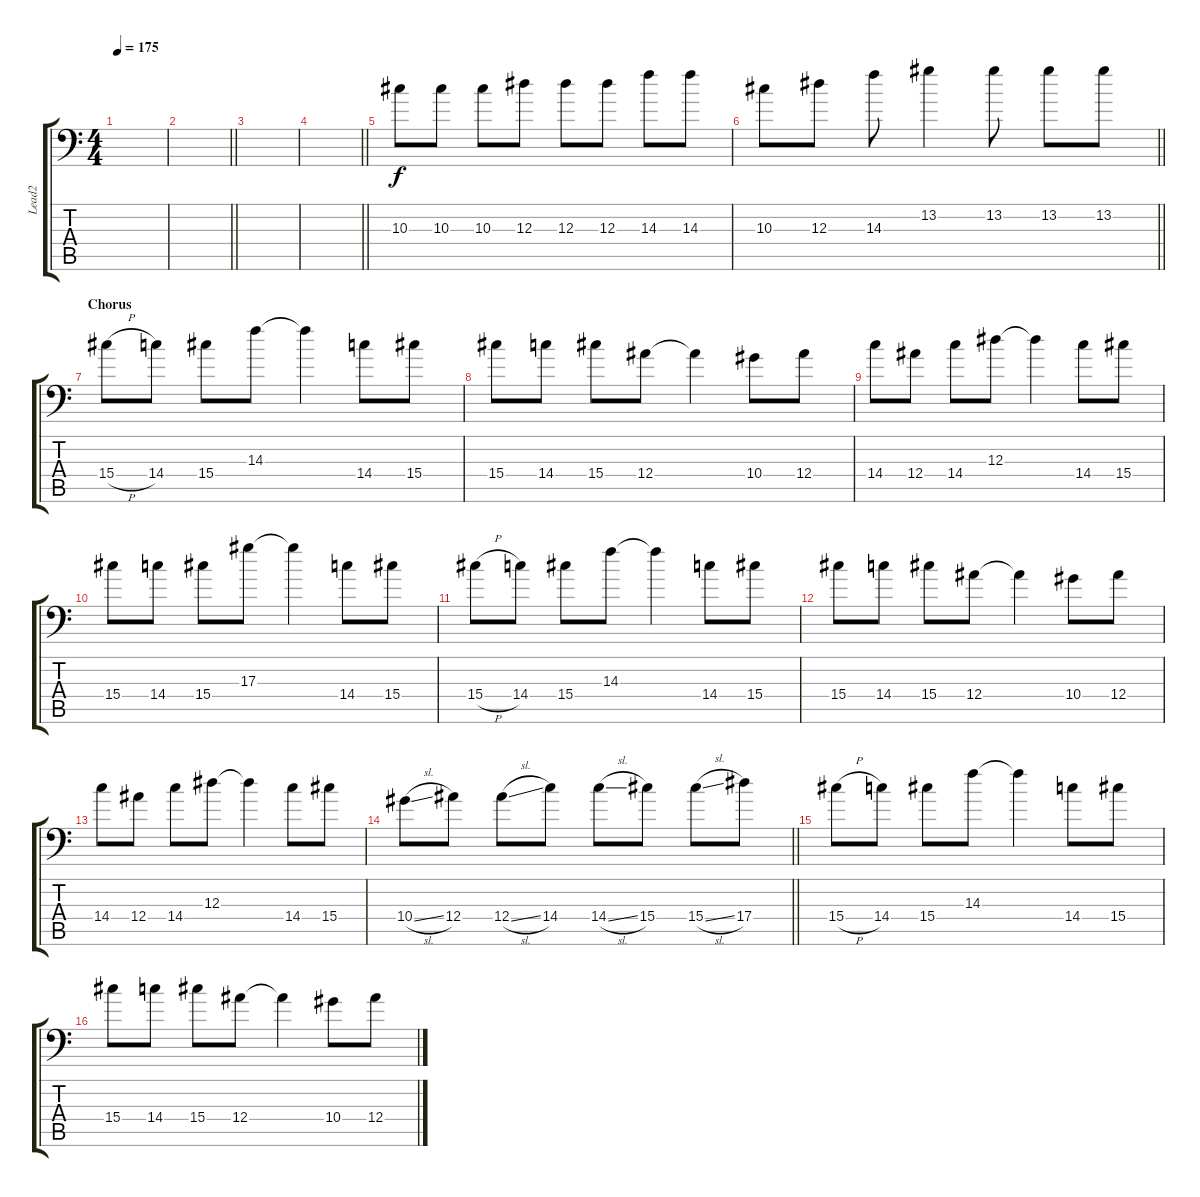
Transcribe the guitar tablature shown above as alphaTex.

\track ("Lead2" "Lead2") {instrument overdrivenguitar}
\staff {score tabs}
\tuning (C4 G3 Eb3 Bb2 F2 Bb1) {hide}
\ts (4 4)
\tempo 175
\clef f4
\ks c
|
\barLineRight lightlight
|
|
\barLineRight lightlight
|
10.3.8 10.3.8 10.3.8 12.3.8 12.3.8 12.3.8 14.3.8 14.3.8 |
\barLineRight lightlight
10.3.8 12.3.8 14.3.8 13.2.4 13.2.8 13.2.8 13.2.8 |
\section ("" "Chorus")
15.4{h}.8 14.4.8 15.4.8 14.3.8 14.3{t}.4 14.4.8 15.4.8 |
15.4.8 14.4.8 15.4.8 12.4.8 12.4{t}.4 10.4.8 12.4.8 |
14.4.8 12.4.8 14.4.8 12.3.8 12.3{t}.4 14.4.8 15.4.8 |
15.4.8 14.4.8 15.4.8 17.3.8 17.3{t}.4 14.4.8 15.4.8 |
15.4{h}.8 14.4.8 15.4.8 14.3.8 14.3{t}.4 14.4.8 15.4.8 |
15.4.8 14.4.8 15.4.8 12.4.8 12.4{t}.4 10.4.8 12.4.8 |
14.4.8 12.4.8 14.4.8 12.3.8 12.3{t}.4 14.4.8 15.4.8 |
\barLineRight lightlight
10.4{sl}.8 12.4.8 12.4{sl}.8 14.4.8 14.4{sl}.8 15.4.8 15.4{sl}.8 17.4.8 |
15.4{h}.8 14.4.8 15.4.8 14.3.8 14.3{t}.4 14.4.8 15.4.8 |
15.4.8 14.4.8 15.4.8 12.4.8 12.4{t}.4 10.4.8 12.4.8
